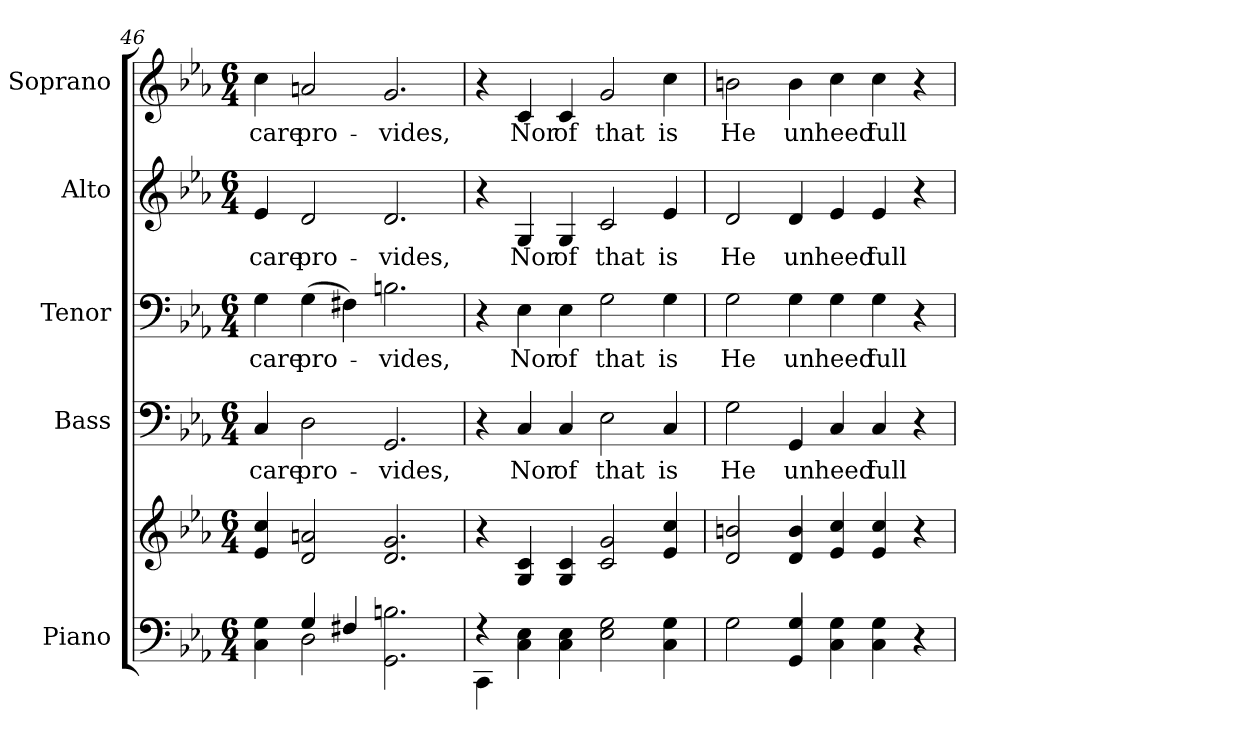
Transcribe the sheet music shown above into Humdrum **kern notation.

**kern	**kern	**kern	**text	**kern	**text	**kern	**text	**kern	**text
*part5	*part5	*part4	*part4	*part3	*part3	*part2	*part2	*part1	*part1
*staff6	*staff5	*staff4	*staff4	*staff3	*staff3	*staff2	*staff2	*staff1	*staff1
*I"Piano	*	*I"Bass	*	*I"Tenor	*	*I"Alto	*	*I"Soprano	*
*I'Pno.	*	*I'B.	*	*I'T.	*	*I'A.	*	*I'S.	*
*clefF4	*clefG2	*clefF4	*	*clefF4	*	*clefG2	*	*clefG2	*
*k[b-e-a-]	*k[b-e-a-]	*k[b-e-a-]	*	*k[b-e-a-]	*	*k[b-e-a-]	*	*k[b-e-a-]	*
*E-:	*E-:	*E-:	*	*E-:	*	*E-:	*	*E-:	*
*M6/4	*M6/4	*M6/4	*	*M6/4	*	*M6/4	*	*M6/4	*
=46	=46	=46	=46	=46	=46	=46	=46	=46	=46
*^	*	*	*	*	*	*	*	*	*
!	!	!	!	!LO:LY:b:color=#000000	!	!	!	!	!	!
!	!	!	!	!	!	!LO:LY:b:color=#000000	!	!	!	!
!	!	!	!	!	!	!	!	!LO:LY:b:color=#000000	!	!
!	!	!	!	!	!	!	!	!	!	!LO:LY:b:color=#000000
4Ci\ 4Gi	4ryy	4e-i/ 4cci	4Ci/	care	4Gi\	care	4e-i/	care	4cci\	care
!	!	!	!	!LO:LY:b:color=#000000	!	!	!	!	!	!
!	!	!	!	!	!	!LO:LY:b:color=#000000	!	!	!	!
!	!	!	!	!	!	!	!	!LO:LY:b:color=#000000	!	!
!	!	!	!	!	!	!	!	!	!	!LO:LY:b:color=#000000
4Gi/	2Di\	2di/ 2ani	2Di\	pro-	(4Gi\	pro-	2di/	pro-	2ani/	pro-
4F#Xi/	.	.	.	.	4F#Xi\)	.	.	.	.	.
!	!	!	!	!LO:LY:b:color=#000000	!	!	!	!	!	!
!	!	!	!	!	!	!LO:LY:b:color=#000000	!	!	!	!
!	!	!	!	!	!	!	!	!LO:LY:b:color=#000000	!	!
!	!	!	!	!	!	!	!	!	!	!LO:LY:b:color=#000000
2.GGi\ 2.Bni	2.ryy	2.di/ 2.gi	2.GGi/	-vides,	2.Bni\	-vides,	2.di/	-vides,	2.gi/	-vides,
!!LO:PB:g=z
=47	=47	=47	=47	=47	=47	=47	=47	=47	=47	=47
4r	4CCi\	4r	4r	.	4r	.	4r	.	4r	.
!	!	!	!	!LO:LY:b:color=#000000	!	!	!	!	!	!
!	!	!	!	!	!	!LO:LY:b:color=#000000	!	!	!	!
!	!	!	!	!	!	!	!	!LO:LY:b:color=#000000	!	!
!	!	!	!	!	!	!	!	!	!	!LO:LY:b:color=#000000
4Ci\ 4E-i	4ryy	4Gi/ 4ci	4Ci/	Nor	4E-i\	Nor	4Gi/	Nor	4ci/	Nor
!	!	!	!	!LO:LY:b:color=#000000	!	!	!	!	!	!
!	!	!	!	!	!	!LO:LY:b:color=#000000	!	!	!	!
!	!	!	!	!	!	!	!	!LO:LY:b:color=#000000	!	!
!	!	!	!	!	!	!	!	!	!	!LO:LY:b:color=#000000
4Ci\ 4E-i	4ryy	4Gi/ 4ci	4Ci/	of	4E-i\	of	4Gi/	of	4ci/	of
!	!	!	!	!LO:LY:b:color=#000000	!	!	!	!	!	!
!	!	!	!	!	!	!LO:LY:b:color=#000000	!	!	!	!
!	!	!	!	!	!	!	!	!LO:LY:b:color=#000000	!	!
!	!	!	!	!	!	!	!	!	!	!LO:LY:b:color=#000000
2E-i\ 2Gi	2.ryy	2ci/ 2gi	2E-i\	that	2Gi\	that	2ci/	that	2gi/	that
!	!	!	!	!LO:LY:b:color=#000000	!	!	!	!	!	!
!	!	!	!	!	!	!LO:LY:b:color=#000000	!	!	!	!
!	!	!	!	!	!	!	!	!LO:LY:b:color=#000000	!	!
!	!	!	!	!	!	!	!	!	!	!LO:LY:b:color=#000000
4Ci\ 4Gi	.	4e-i/ 4cci	4Ci/	is	4Gi\	is	4e-i/	is	4cci\	is
*v	*v	*	*	*	*	*	*	*	*	*
=48	=48	=48	=48	=48	=48	=48	=48	=48	=48
!	!	!	!LO:LY:b:color=#000000	!	!	!	!	!	!
!	!	!	!	!	!LO:LY:b:color=#000000	!	!	!	!
!	!	!	!	!	!	!	!LO:LY:b:color=#000000	!	!
!	!	!	!	!	!	!	!	!	!LO:LY:b:color=#000000
2Gi\	2di/ 2bni	2Gi\	He	2Gi\	He	2di/	He	2bni\	He
!	!	!	!LO:LY:b:color=#000000	!	!	!	!	!	!
!	!	!	!	!	!LO:LY:b:color=#000000	!	!	!	!
!	!	!	!	!	!	!	!LO:LY:b:color=#000000	!	!
!	!	!	!	!	!	!	!	!	!LO:LY:b:color=#000000
4GGi/ 4Gi	4di/ 4bi	4GGi/	un	4Gi\	un	4di/	un	4bi\	un
!	!	!	!LO:LY:b:color=#000000	!	!	!	!	!	!
!	!	!	!	!	!LO:LY:b:color=#000000	!	!	!	!
!	!	!	!	!	!	!	!LO:LY:b:color=#000000	!	!
!	!	!	!	!	!	!	!	!	!LO:LY:b:color=#000000
4Ci\ 4Gi	4e-i/ 4cci	4Ci/	heed	4Gi\	heed	4e-i/	heed	4cci\	heed
!	!	!	!LO:LY:b:color=#000000	!	!	!	!	!	!
!	!	!	!	!	!LO:LY:b:color=#000000	!	!	!	!
!	!	!	!	!	!	!	!LO:LY:b:color=#000000	!	!
!	!	!	!	!	!	!	!	!	!LO:LY:b:color=#000000
4Ci\ 4Gi	4e-i/ 4cci	4Ci/	full	4Gi\	full	4e-i/	full	4cci\	full
4r	4r	4r	.	4r	.	4r	.	4r	.
=	=	=	=	=	=	=	=	=	=
*-	*-	*-	*-	*-	*-	*-	*-	*-	*-
